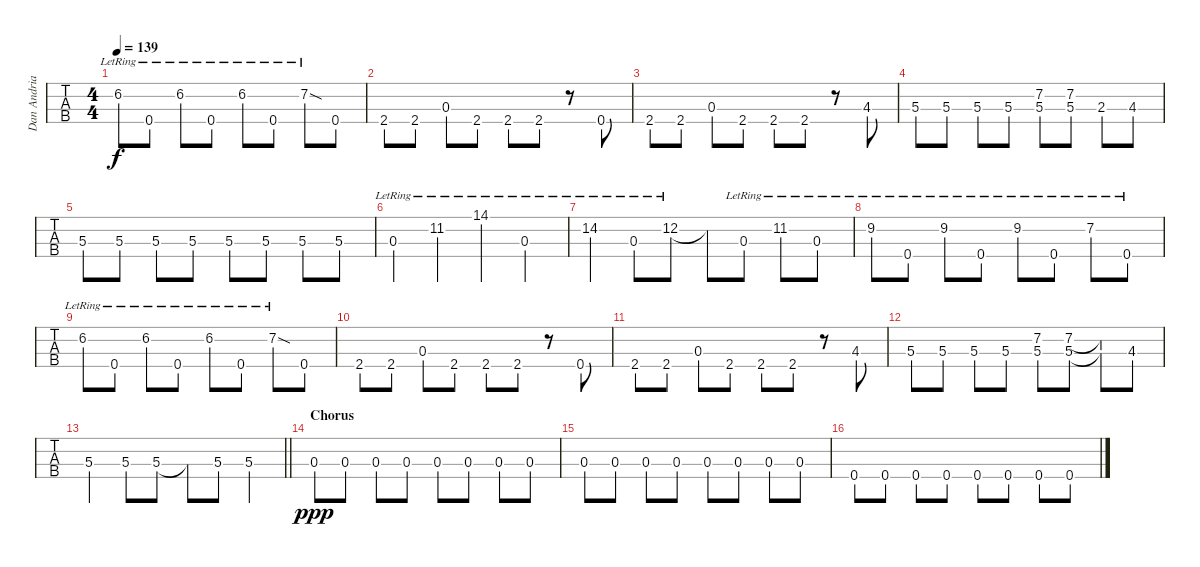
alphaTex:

\track ("Dan Andriano - Bass" "Dan Andria") {instrument electricbassfinger}
\staff {tabs}
\tuning (G2 D2 A1 E1) {hide}
\ts (4 4)
\tempo 139
\clef f4
\ks a
6.2{lr}.8{dy f} 0.4{lr}.8 6.2{lr}.8 0.4{lr}.8 6.2{lr}.8 0.4{lr}.8 7.2{sod lr}.8 0.4.8 |
2.4.8 2.4.8 0.3.8 2.4.8 2.4.8 2.4.8 r.8 0.4.8 |
2.4.8 2.4.8 0.3.8 2.4.8 2.4.8 2.4.8 r.8 4.3.8 |
5.3.8 5.3.8 5.3.8 5.3.8 (7.2 5.3).8 (7.2 5.3).8 2.3.8 4.3.8 |
5.3.8 5.3.8 5.3.8 5.3.8 5.3.8 5.3.8 5.3.8 5.3.8 |
0.3{lr}.4 11.2{lr}.4 14.1{lr}.4 0.3{lr}.4 |
14.2{lr}.4 0.3{lr}.8 12.2{lr}.8 12.2{t}.8 0.3{lr}.8 11.2{lr}.8 0.3{lr}.8 |
9.2{lr}.8 0.4{lr}.8 9.2{lr}.8 0.4{lr}.8 9.2{lr}.8 0.4{lr}.8 7.2{lr}.8 0.4{lr}.8 |
6.2{lr}.8 0.4{lr}.8 6.2{lr}.8 0.4{lr}.8 6.2{lr}.8 0.4{lr}.8 7.2{sod lr}.8 0.4.8 |
2.4.8 2.4.8 0.3.8 2.4.8 2.4.8 2.4.8 r.8 0.4.8 |
2.4.8 2.4.8 0.3.8 2.4.8 2.4.8 2.4.8 r.8 4.3.8 |
5.3.8 5.3.8 5.3.8 5.3.8 (7.2 5.3).8 (7.2 5.3).8 (7.2{t} 5.3{t}).8 4.3.8 |
\barLineRight lightlight
5.3.4 5.3.8 5.3.8 5.3{t}.8 5.3.8 5.3.4 |
\section ("" "Chorus")
0.3.8{dy ppp} 0.3.8 0.3.8 0.3.8 0.3.8 0.3.8 0.3.8 0.3.8 |
0.3.8 0.3.8 0.3.8 0.3.8 0.3.8 0.3.8 0.3.8 0.3.8 |
0.4.8 0.4.8 0.4.8 0.4.8 0.4.8 0.4.8 0.4.8 0.4.8
